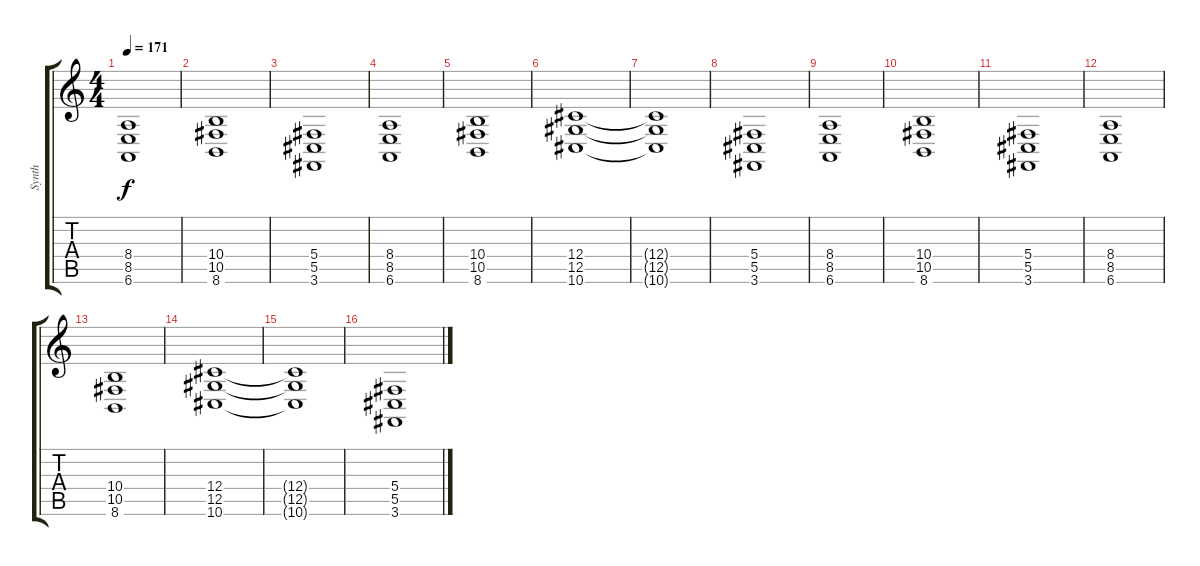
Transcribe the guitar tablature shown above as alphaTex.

\track ("Synth" "Synth") {instrument tremolostrings}
\staff {score tabs}
\tuning (Eb4 Bb3 Gb3 Db3 Ab2 Eb2) {hide}
\ts (4 4)
\tempo 171
\clef g2
\ks c
(8.4 8.5 6.6).1{dy f} |
(10.4 10.5 8.6).1 |
(5.4 5.5 3.6).1 |
(8.4 8.5 6.6).1 |
(10.4 10.5 8.6).1 |
(12.4 12.5 10.6).1 |
(12.4{t} 12.5{t} 10.6{t}).1 |
(5.4 5.5 3.6).1 |
(8.4 8.5 6.6).1 |
(10.4 10.5 8.6).1 |
(5.4 5.5 3.6).1 |
(8.4 8.5 6.6).1 |
(10.4 10.5 8.6).1 |
(12.4 12.5 10.6).1 |
(12.4{t} 12.5{t} 10.6{t}).1 |
(5.4 5.5 3.6).1
